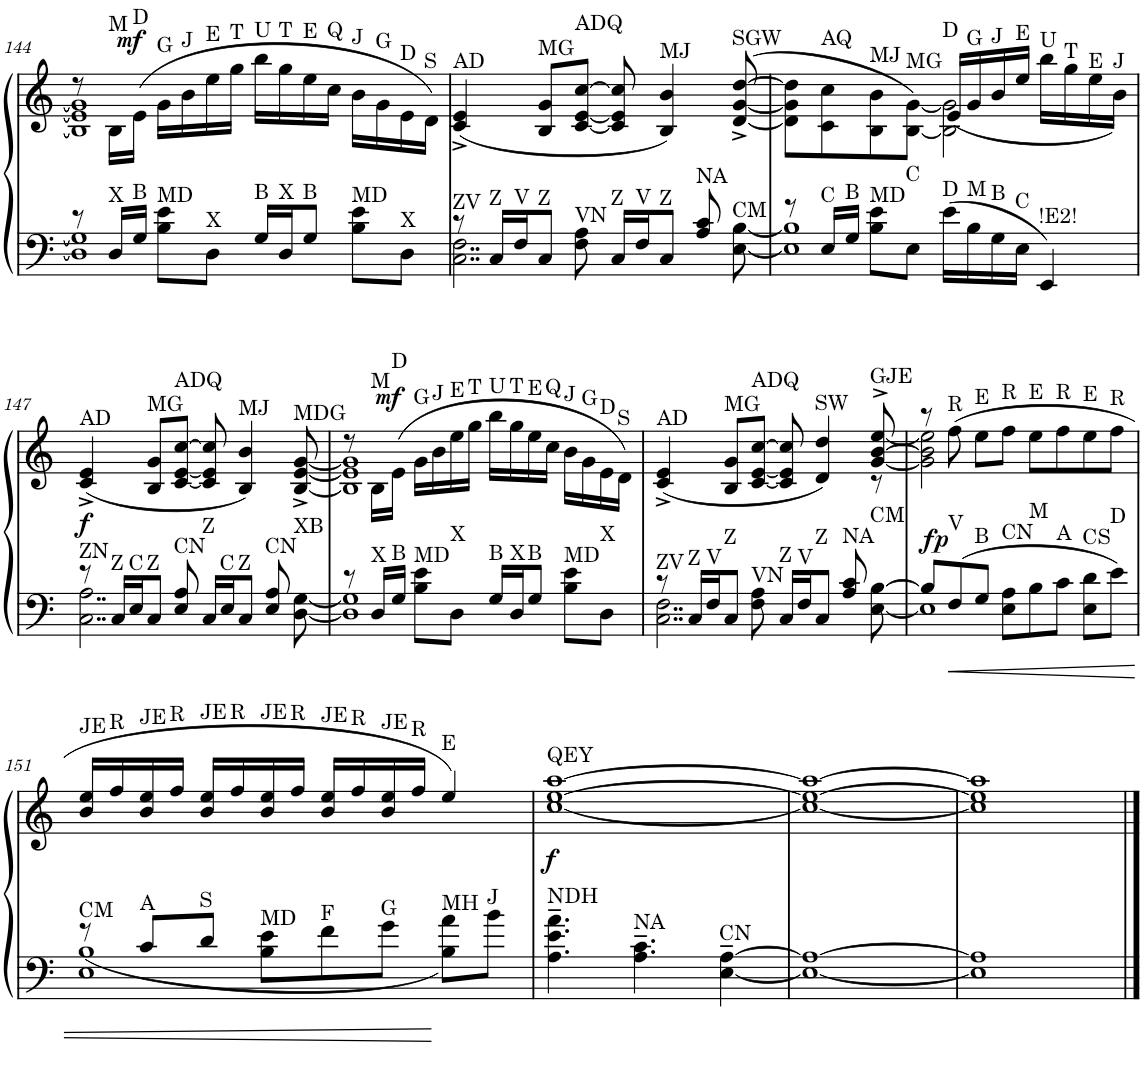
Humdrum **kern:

**kern	**kern	**dynam
*part1	*part1	*part1
*staff2	*staff1	*staff1/2
*I"Piano	*	*
*I'Pno.	*	*
!!LO:PB:g=z
*clefF4	*clefG2	*
*k[]	*k[]	*
*M4/4	*M4/4	*
=144	=144	=144
*^	*^	*
8r	1D] 1G]	8r	1B] 1e] 1g]	.
!	!	!LO:TX:a:t=M	!	!
!LO:TX:a:t=X	!	!	!	!
16D/LL	.	16B\LL	.	.
!	!	!LO:TX:a:t=D	!	!
!LO:TX:a:t=B	!	!	!	!
!	!	!	!	!LO:DY:a
16G/JJ	.	(16e\JJ	.	mf
!	!	!LO:TX:a:t=G	!	!
!LO:TX:a:t=MD	!	!	!	!
8B\ 8e\L	.	16g\LL	.	.
!	!	!LO:TX:a:t=J	!	!
.	.	16b\	.	.
!	!	!LO:TX:a:t=E	!	!
!LO:TX:a:t=X	!	!	!	!
8D\J	.	16ee\	.	.
!	!	!LO:TX:a:t=T	!	!
.	.	16gg\JJ	.	.
!	!	!LO:TX:a:t=U	!	!
!LO:TX:a:t=B	!	!	!	!
16G/LL	.	16bb\LL	.	.
!	!	!LO:TX:a:t=T	!	!
!LO:TX:a:t=X	!	!	!	!
16D/J	.	16gg\	.	.
!	!	!LO:TX:a:t=E	!	!
!LO:TX:a:t=B	!	!	!	!
8G/J	.	16ee\	.	.
!	!	!LO:TX:a:t=Q	!	!
.	.	16cc\JJ	.	.
!	!	!LO:TX:a:t=J	!	!
!LO:TX:a:t=MD	!	!	!	!
8B\ 8e\L	.	16b\LL	.	.
!	!	!LO:TX:a:t=G	!	!
.	.	16g\	.	.
!	!	!LO:TX:a:t=D	!	!
!LO:TX:a:t=X	!	!	!	!
8D\J	.	16e\	.	.
!	!	!LO:TX:a:t=S	!	!
.	.	16d\JJ)	.	.
*	*	*v	*v	*
=145	=145	=145	=145
!	!	!LO:TX:a:t=AD	!
!LO:TX:a:t=ZV	!	!	!
8r	2..C\ 2..F\	(4c/^ 4e/^	.
!LO:TX:a:t=Z	!	!	!
16C/LL	.	.	.
!LO:TX:a:t=V	!	!	!
16F/J	.	.	.
!	!	!LO:TX:a:t=MG	!
!LO:TX:a:t=Z	!	!	!
8C/J	.	8B/ 8g/L	.
!	!	!LO:TX:a:t=ADQ	!
!LO:TX:a:t=VN	!	!	!
8F\ 8A\	.	[8c/ [8e/ [8cc/J	.
!LO:TX:a:t=Z	!	!	!
16C/LL	.	8c/] 8e/] 8cc/]	.
!LO:TX:a:t=V	!	!	!
16F/J	.	.	.
!	!	!LO:TX:a:t=MJ	!
!LO:TX:a:t=Z	!	!	!
8C/J	.	4B/ 4b/)	.
!LO:TX:a:t=NA	!	!	!
8A/ 8c/	.	.	.
!	!	!LO:TX:a:t=SGW	!
!LO:TX:a:t=CM	!	!	!
[8E\ [<8B\	8ryy	([8d/^ [8g/^ [>8dd/^	.
=146	=146	=146	=146
*	*	*^	*
8r	1E] 1B]	8d\] 8g\] 8dd\]L	2ryy	.
!	!	!LO:TX:a:t=AQ	!	!
!LO:TX:a:t=C	!	!	!	!
16E/LL	.	8c\ 8cc\	.	.
!LO:TX:a:t=B	!	!	!	!
16G/JJ	.	.	.	.
!	!	!LO:TX:a:t=MJ	!	!
!LO:TX:a:t=MD	!	!	!	!
8B\ 8e\L	.	8B\ 8b\	.	.
!	!	!LO:TX:a:t=MG	!	!
!LO:TX:a:t=C	!	!	!	!
8E\J	.	[8B\ [8g\J)	.	.
!	!	!LO:TX:a:t=D	!	!
!LO:TX:a:t=D	!	!	!	!
16e\LL	.	2B\] 2g\]	(16e/LL	.
!	!	!	!LO:TX:a:t=G	!
!LO:TX:a:t=M	!	!	!	!
16B\	.	.	16g/	.
!	!	!	!LO:TX:a:t=J	!
!LO:TX:a:t=B	!	!	!	!
16G\	.	.	16b/	.
!	!	!	!LO:TX:a:t=E	!
!LO:TX:a:t=C	!	!	!	!
16E\JJ	.	.	16ee/JJ	.
!	!	!	!LO:TX:a:t=U	!
!LO:TX:a:t=!E2!	!	!	!	!
4EE/	.	.	16bb\LL	.
!	!	!	!LO:TX:a:t=T	!
.	.	.	16gg\	.
!	!	!	!LO:TX:a:t=E	!
.	.	.	16ee\	.
!	!	!	!LO:TX:a:t=J	!
.	.	.	16b\JJ)	.
!!LO:LB:g=z
=147	=147	=147	=147	=147
!	!	!LO:TX:a:t=AD	!	!
!LO:TX:a:t=ZN	!	!	!	!
!	!	!	!	!LO:DY:b
*	*	*v	*v	*
8r	2..C\ 2..A\	(4c/^ 4e/^	f
!LO:TX:a:t=Z	!	!	!
16C/LL	.	.	.
!LO:TX:a:t=C	!	!	!
16E/J	.	.	.
!	!	!LO:TX:a:t=MG	!
!LO:TX:a:t=Z	!	!	!
8C/J	.	8B/ 8g/L	.
!	!	!LO:TX:a:t=ADQ	!
!LO:TX:a:t=CN	!	!	!
8E/ 8A/	.	[8c/ [8e/ [8cc/J	.
!LO:TX:a:t=Z	!	!	!
16C/LL	.	8c/] 8e/] 8cc/]	.
!LO:TX:a:t=C	!	!	!
16E/J	.	.	.
!	!	!LO:TX:a:t=MJ	!
!LO:TX:a:t=Z	!	!	!
8C/J	.	4B/ 4b/)	.
!LO:TX:a:t=CN	!	!	!
8E/ 8A/	.	.	.
!	!	!LO:TX:a:t=MDG	!
!LO:TX:a:t=XB	!	!	!
[<8D\ [8G\	8ryy	[<8B/^ [8e/^ [8g/^	.
=148	=148	=148	=148
*	*	*^	*
8r	1D] 1G]	8r	1B] 1e] 1g]	.
!	!	!LO:TX:a:t=M	!	!
!LO:TX:a:t=X	!	!	!	!
16D/LL	.	16B\LL	.	.
!	!	!LO:TX:a:t=D	!	!
!LO:TX:a:t=B	!	!	!	!
!	!	!	!	!LO:DY:a
16G/JJ	.	(16e\JJ	.	mf
!	!	!LO:TX:a:t=G	!	!
!LO:TX:a:t=MD	!	!	!	!
8B\ 8e\L	.	16g\LL	.	.
!	!	!LO:TX:a:t=J	!	!
.	.	16b\	.	.
!	!	!LO:TX:a:t=E	!	!
!LO:TX:a:t=X	!	!	!	!
8D\J	.	16ee\	.	.
!	!	!LO:TX:a:t=T	!	!
.	.	16gg\JJ	.	.
!	!	!LO:TX:a:t=U	!	!
!LO:TX:a:t=B	!	!	!	!
16G/LL	.	16bb\LL	.	.
!	!	!LO:TX:a:t=T	!	!
!LO:TX:a:t=X	!	!	!	!
16D/J	.	16gg\	.	.
!	!	!LO:TX:a:t=E	!	!
!LO:TX:a:t=B	!	!	!	!
8G/J	.	16ee\	.	.
!	!	!LO:TX:a:t=Q	!	!
.	.	16cc\JJ	.	.
!	!	!LO:TX:a:t=J	!	!
!LO:TX:a:t=MD	!	!	!	!
8B\ 8e\L	.	16b\LL	.	.
!	!	!LO:TX:a:t=G	!	!
.	.	16g\	.	.
!	!	!LO:TX:a:t=D	!	!
!LO:TX:a:t=X	!	!	!	!
8D\J	.	16e\	.	.
!	!	!LO:TX:a:t=S	!	!
.	.	16d\JJ)	.	.
=149	=149	=149	=149	=149
!	!	!LO:TX:a:t=AD	!	!
!LO:TX:a:t=ZV	!	!	!	!
8r	2..C\ 2..F\	(4c/^ 4e/^	2..ryy	.
!LO:TX:a:t=Z	!	!	!	!
16C/LL	.	.	.	.
!LO:TX:a:t=V	!	!	!	!
16F/J	.	.	.	.
!	!	!LO:TX:a:t=MG	!	!
!LO:TX:a:t=Z	!	!	!	!
8C/J	.	8B/ 8g/L	.	.
!	!	!LO:TX:a:t=ADQ	!	!
!LO:TX:a:t=VN	!	!	!	!
8F\ 8A\	.	[8c/ [8e/ [8cc/J	.	.
!LO:TX:a:t=Z	!	!	!	!
16C/LL	.	8c/] 8e/] 8cc/]	.	.
!LO:TX:a:t=V	!	!	!	!
16F/J	.	.	.	.
!	!	!LO:TX:a:t=SW	!	!
!LO:TX:a:t=Z	!	!	!	!
8C/J	.	4d/ 4dd/)	.	.
!LO:TX:a:t=NA	!	!	!	!
8A/ 8c/	.	.	.	.
!	!	!LO:TX:a:t=GJE	!	!
!LO:TX:a:t=CM	!	!	!	!
[<8E\ [8B\	8ryy	[<8g/^ [8b/^ [<8ee/^	8r	.
=150	=150	=150	=150	=150
!	!	!	!	!LO:DY:a=2
8B/L]	1E]	8r	2g\] 2b\] 2ee\]	fp
!	!	!LO:TX:a:t=R	!	!
!LO:TX:a:t=V	!	!	!	!
8F/	.	(8ff\	.	.
!	!	!LO:TX:a:t=E	!	!
!LO:TX:a:t=B	!	!	!	!
8G/J	.	8ee\L	.	.
!	!	!LO:TX:a:t=R	!	!
!LO:TX:a:t=CN	!	!	!	!
8E\ 8A\L	.	8ff\J	.	.
!	!	!LO:TX:a:t=E	!	!
!LO:TX:a:t=M	!	!	!	!
8B\	.	8ee\L	2ryy	.
!	!	!LO:TX:a:t=R	!	!
!LO:TX:a:t=A	!	!	!	!
8c\J	.	8ff\	.	.
!	!	!LO:TX:a:t=E	!	!
!LO:TX:a:t=CS	!	!	!	!
8E\ 8d\L	.	8ee\	.	.
!	!	!LO:TX:a:t=R	!	!
!LO:TX:a:t=D	!	!	!	!
8e\J	.	8ff\J	.	.
*	*	*v	*v	*
!!LO:LB:g=z
=151	=151	=151	=151
!	!	!LO:TX:a:t=JE	!
!LO:TX:a:t=CM	!	!	!
8r	1E 1B	16b/ 16ee/LL	.
!	!	!LO:TX:a:t=R	!
.	.	16ff/	.
!	!	!LO:TX:a:t=JE	!
!LO:TX:a:t=A	!	!	!
8c/L	.	16b/ 16ee/	.
!	!	!LO:TX:a:t=R	!
.	.	16ff/JJ	.
!	!	!LO:TX:a:t=JE	!
!LO:TX:a:t=S	!	!	!
8d/J	.	16b/ 16ee/LL	.
!	!	!LO:TX:a:t=R	!
.	.	16ff/	.
!	!	!LO:TX:a:t=JE	!
!LO:TX:a:t=MD	!	!	!
8B\ 8e\L	.	16b/ 16ee/	.
!	!	!LO:TX:a:t=R	!
.	.	16ff/JJ	.
!	!	!LO:TX:a:t=JE	!
!LO:TX:a:t=F	!	!	!
8f\	.	16b/ 16ee/LL	.
!	!	!LO:TX:a:t=R	!
.	.	16ff/	.
!	!	!LO:TX:a:t=JE	!
!LO:TX:a:t=G	!	!	!
8g\J	.	16b/ 16ee/	.
!	!	!LO:TX:a:t=R	!
.	.	16ff/JJ	.
!	!	!LO:TX:a:t=E	!
!LO:TX:a:t=MH	!	!	!
8B\ 8a\L	.	4ee/)	.
!LO:TX:a:t=J	!	!	!
8b\J	.	.	.
*v	*v	*	*
=152	=152	=152
!	!LO:TX:a:t=QEY	!
!LO:TX:a:t=NDH	!	!
!	!	!LO:DY:b
4.A\~ 4.e\~ 4.a\~	[1cc [1ee [1aa	f
!LO:TX:a:t=NA	!	!
4.A\~ 4.c\~	.	.
!LO:TX:a:t=CN	!	!
[4E\~ [4A\~	.	.
=153	=153	=153
1E_ 1A_	1cc_ 1ee_ 1aa_	.
=154	=154	=154
1E] 1A]	1cc] 1ee] 1aa]	.
==	==	==
*-	*-	*-
